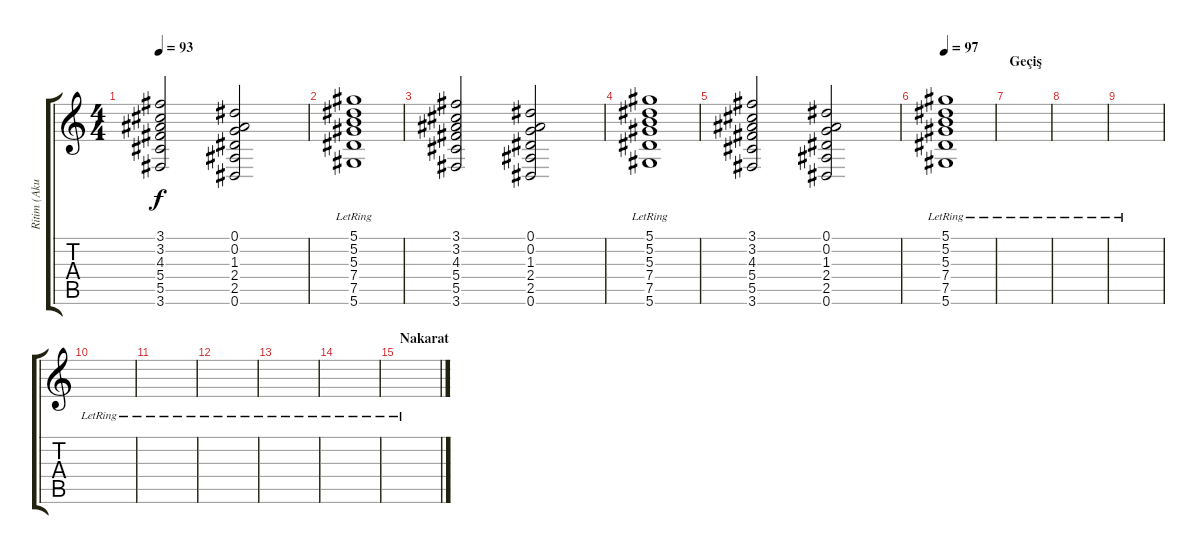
\track ("Ritim (Akustik)" "Ritim (Aku") {instrument acousticguitarsteel}
\staff {score tabs}
\tuning (Eb4 Bb3 Gb3 Db3 Ab2 Eb2) {hide}
\ts (4 4)
\tempo 93
\clef g2
\ks c
(3.1 3.2 4.3 5.4 5.5 3.6).2{dy f} (0.1 0.2 1.3 2.4 2.5 0.6).2 |
(5.1{lr} 5.2{lr} 5.3{lr} 7.4{lr} 7.5{lr} 5.6{lr}).1 |
(3.1 3.2 4.3 5.4 5.5 3.6).2 (0.1 0.2 1.3 2.4 2.5 0.6).2 |
(5.1{lr} 5.2{lr} 5.3{lr} 7.4{lr} 7.5{lr} 5.6{lr}).1 |
(3.1 3.2 4.3 5.4 5.5 3.6).2 (0.1 0.2 1.3 2.4 2.5 0.6).2 |
\tempo 97
(5.1{lr} 5.2{lr} 5.3{lr} 7.4{lr} 7.5{lr} 5.6{lr}).1 |
\section ("" "Geçiş")
|
|
|
|
|
|
|
|
\section ("" "Nakarat")
